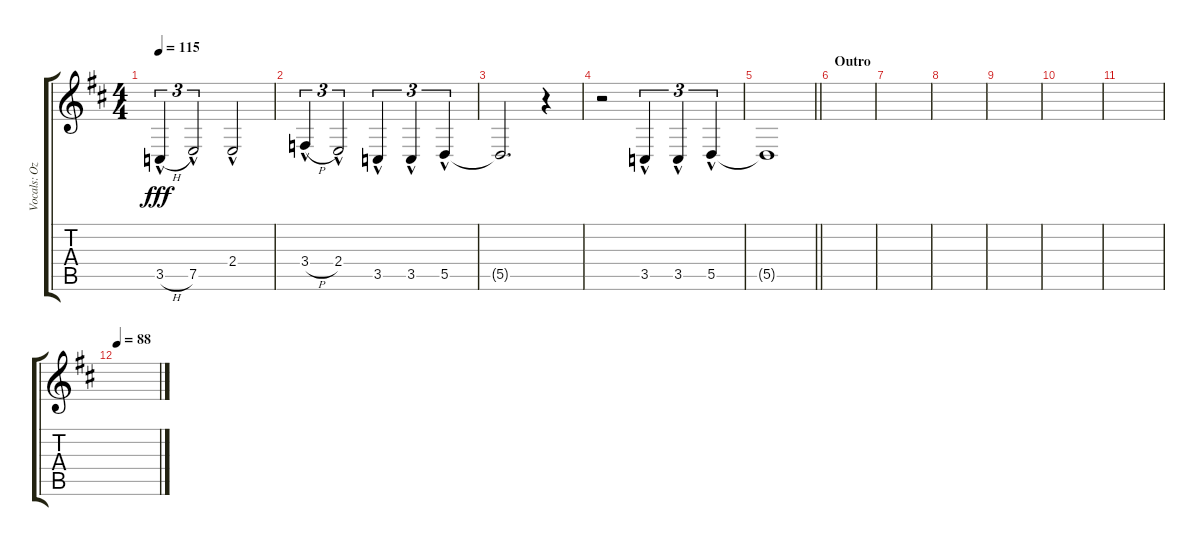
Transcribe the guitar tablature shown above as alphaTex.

\track ("Vocals: Ozzy" "Vocals: Oz") {instrument lead2sawtooth}
\staff {score tabs}
\tuning (E4 B3 G3 D3 A2 E2) {hide}
\ts (4 4)
\tempo 115
\clef g2
\ks d
3.5{h hac}.4{tu (3 2) dy fff} 7.5{hac}.2{tu (3 2)} 2.4{hac}.2 |
3.4{h hac}.4{tu (3 2)} 2.4{hac}.2{tu (3 2)} 3.5{hac}.4{tu (3 2)} 3.5{hac}.4{tu (3 2)} 5.5{hac}.4{tu (3 2)} |
5.5{t}.2{d} r.4 |
r.2 3.5{hac}.4{tu (3 2)} 3.5{hac}.4{tu (3 2)} 5.5{hac}.4{tu (3 2)} |
\barLineRight lightlight
5.5{t}.1 |
\section ("" "Outro")
|
|
|
|
|
|
\tempo 88
